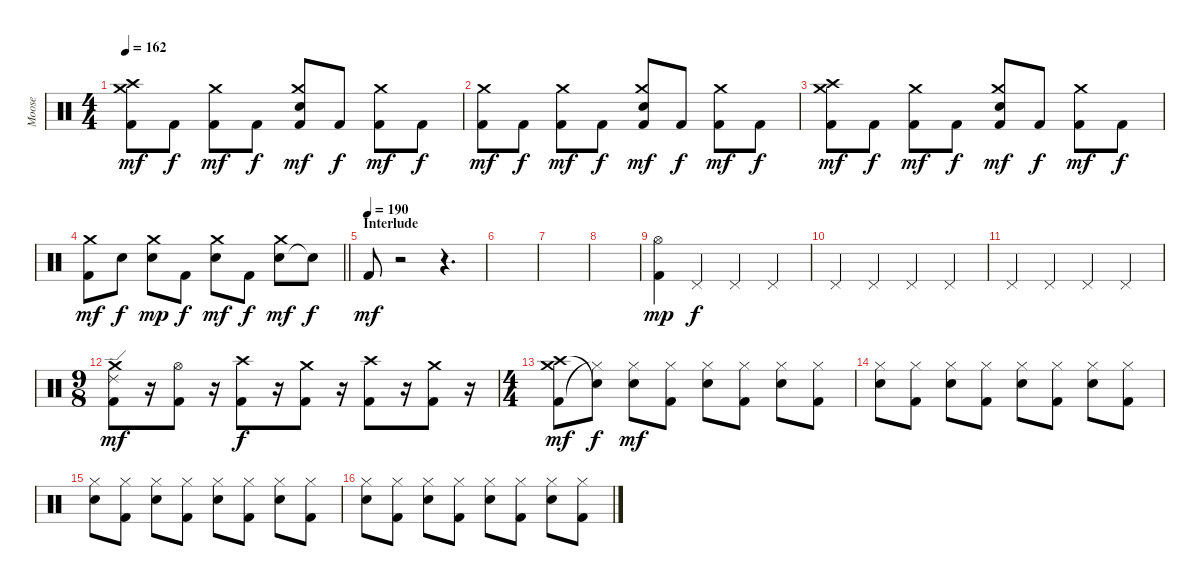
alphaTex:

\track ("Moose" "Moose") {instrument percussion}
\staff {score}
\articulation defaults
\ts (4 4)
\tempo 162
\clef neutral
\ks c
("Kick (hit) 2" "Crash high (hit)" "Crash medium (hit)").8{dy mf} "Kick (hit) 2".8{dy f} ("Kick (hit) 2" "Crash medium (hit)").8{dy mf} "Kick (hit) 2".8{dy f} ("Kick (hit) 2" "Snare (hit) 2" "Crash medium (hit)").8{dy mf} "Kick (hit) 2".8{dy f} ("Kick (hit) 2" "Crash medium (hit)").8{dy mf} "Kick (hit) 2".8{dy f} |
("Kick (hit) 2" "Crash medium (hit)").8{dy mf} "Kick (hit) 2".8{dy f} ("Kick (hit) 2" "Crash medium (hit)").8{dy mf} "Kick (hit) 2".8{dy f} ("Kick (hit) 2" "Snare (hit) 2" "Crash medium (hit)").8{dy mf} "Kick (hit) 2".8{dy f} ("Kick (hit) 2" "Crash medium (hit)").8{dy mf} "Kick (hit) 2".8{dy f} |
("Kick (hit) 2" "Crash high (hit)" "Crash medium (hit)").8{dy mf} "Kick (hit) 2".8{dy f} ("Kick (hit) 2" "Crash medium (hit)").8{dy mf} "Kick (hit) 2".8{dy f} ("Kick (hit) 2" "Snare (hit) 2" "Crash medium (hit)").8{dy mf} "Kick (hit) 2".8{dy f} ("Kick (hit) 2" "Crash medium (hit)").8{dy mf} "Kick (hit) 2".8{dy f} |
\barLineRight lightlight
("Kick (hit) 2" "Crash medium (hit)").8{dy mf} "Snare (hit) 2".8{dy f} ("Snare (hit) 2" "Crash medium (hit)").8{dy mp} "Kick (hit) 2".8{dy f} ("Snare (hit) 2" "Crash medium (hit)").8{dy mf} "Kick (hit) 2".8{dy f} ("Snare (hit) 2" "Crash medium (hit)").8{dy mf} "Snare (hit)"{t}.8{dy f} |
\section ("" "Interlude")
\tempo (190)
"Kick (hit) 2".8{dy mf} r.2 r.4{d} |
|
|
|
("Kick (hit) 2" "Hi-Hat (open)").4{dy mp} "Pedal Hi-Hat (hit)".4{dy f} "Pedal Hi-Hat (hit)".4 "Pedal Hi-Hat (hit)".4 |
"Pedal Hi-Hat (hit)".4 "Pedal Hi-Hat (hit)".4 "Pedal Hi-Hat (hit)".4 "Pedal Hi-Hat (hit)".4 |
"Pedal Hi-Hat (hit)".4 "Pedal Hi-Hat (hit)".4 "Pedal Hi-Hat (hit)".4 "Pedal Hi-Hat (hit)".4 |
\ts (9 8)
("Kick (hit) 2" "Crash medium (hit)" "Ride (edge) 2").8{dy mf} r.16 ("Kick (hit) 2" "Hi-Hat (open)").8 r.16 ("Kick (hit) 2" "Crash high (hit)").8{dy f} r.16 ("Kick (hit) 2" "Crash medium (hit)").8 r.16 ("Kick (hit) 2" "Crash high (hit)").8 r.16 ("Kick (hit) 2" "Crash medium (hit)").8 r.16 |
\ts (4 4)
("Kick (hit) 2" "Crash high (hit)" "Crash medium (hit)").8{dy mf} ("Hi-Hat (closed)"{t} "Snare (hit)"{t}).8{dy f} ("Snare (hit) 2" "Hi-Hat (closed)").8{dy mf} ("Kick (hit) 2" "Hi-Hat (closed)").8 ("Snare (hit) 2" "Hi-Hat (closed)").8 ("Kick (hit) 2" "Hi-Hat (closed)").8 ("Snare (hit) 2" "Hi-Hat (closed)").8 ("Kick (hit) 2" "Hi-Hat (closed)").8 |
("Snare (hit) 2" "Hi-Hat (closed)").8 ("Kick (hit) 2" "Hi-Hat (closed)").8 ("Snare (hit) 2" "Hi-Hat (closed)").8 ("Kick (hit) 2" "Hi-Hat (closed)").8 ("Snare (hit) 2" "Hi-Hat (closed)").8 ("Kick (hit) 2" "Hi-Hat (closed)").8 ("Snare (hit) 2" "Hi-Hat (closed)").8 ("Kick (hit) 2" "Hi-Hat (closed)").8 |
("Snare (hit) 2" "Hi-Hat (closed)").8 ("Kick (hit) 2" "Hi-Hat (closed)").8 ("Snare (hit) 2" "Hi-Hat (closed)").8 ("Kick (hit) 2" "Hi-Hat (closed)").8 ("Snare (hit) 2" "Hi-Hat (closed)").8 ("Kick (hit) 2" "Hi-Hat (closed)").8 ("Snare (hit) 2" "Hi-Hat (closed)").8 ("Kick (hit) 2" "Hi-Hat (closed)").8 |
("Snare (hit) 2" "Hi-Hat (closed)").8 ("Kick (hit) 2" "Hi-Hat (closed)").8 ("Snare (hit) 2" "Hi-Hat (closed)").8 ("Kick (hit) 2" "Hi-Hat (closed)").8 ("Snare (hit) 2" "Hi-Hat (closed)").8 ("Kick (hit) 2" "Hi-Hat (closed)").8 ("Snare (hit) 2" "Hi-Hat (closed)").8 ("Kick (hit) 2" "Hi-Hat (closed)").8
